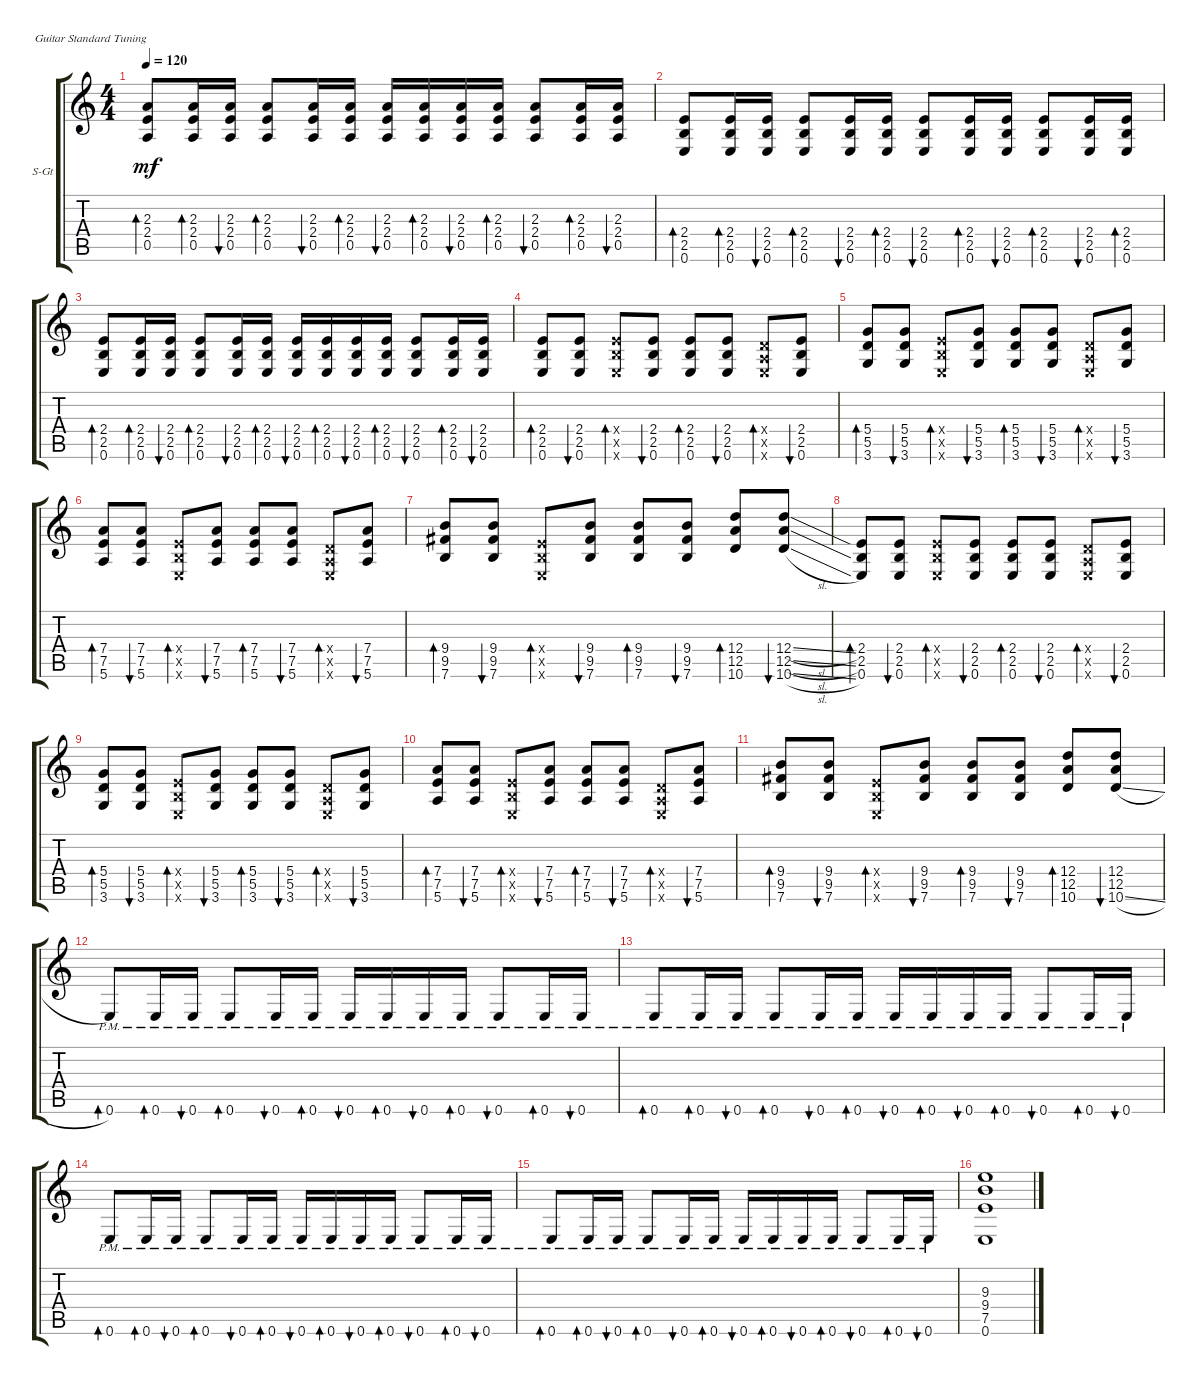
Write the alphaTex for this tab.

\bracketExtendMode groupsimilarinstruments
\firstSystemTrackNameOrientation horizontal
\otherSystemsTrackNameOrientation horizontal
\track ("Steel Guitar" "S-Gt") {instrument acousticguitarsteel}
\staff {score tabs}
\tuning (E4 B3 G3 D3 A2 E2)
\ts (4 4)
\tempo 120
\clef g2
\ks c
(2.3 2.4 0.5).8{bd 30 dy mf} (2.3 2.4 0.5).16{bd 30} (2.3 2.4 0.5).16{bu 30} (2.3 2.4 0.5).8{bd 30} (2.3 2.4 0.5).16{bu 30} (2.3 2.4 0.5).16{bd 30} (2.3 2.4 0.5).16{bu 30} (2.3 2.4 0.5).16{bd 30} (2.3 2.4 0.5).16{bu 30} (2.3 2.4 0.5).16{bd 30} (2.3 2.4 0.5).8{bu 30} (2.3 2.4 0.5).16{bd 30} (2.3 2.4 0.5).16{bu 30} |
(2.4 2.5 0.6).8{bd 30} (2.4 2.5 0.6).16{bd 30} (2.4 2.5 0.6).16{bu 30} (2.4 2.5 0.6).8{bd 30} (2.4 2.5 0.6).16{bu 30} (2.4 2.5 0.6).16{bd 30} (2.4 2.5 0.6).8{bu 30} (2.4 2.5 0.6).16{bd 30} (2.4 2.5 0.6).16{bu 30} (2.4 2.5 0.6).8{bd 30} (2.4 2.5 0.6).16{bu 30} (2.4 2.5 0.6).16{bd 30} |
(2.4 2.5 0.6).8{bd 30} (2.4 2.5 0.6).16{bd 30} (2.4 2.5 0.6).16{bu 30} (2.4 2.5 0.6).8{bd 30} (2.4 2.5 0.6).16{bu 30} (2.4 2.5 0.6).16{bd 30} (2.4 2.5 0.6).16{bu 30} (2.4 2.5 0.6).16{bd 30} (2.4 2.5 0.6).16{bu 30} (2.4 2.5 0.6).16{bd 30} (2.4 2.5 0.6).8{bu 30} (2.4 2.5 0.6).16{bd 30} (2.4 2.5 0.6).16{bu 30} |
(2.4 2.5 0.6).8{bd 30} (2.4 2.5 0.6).8{bu 30} (2.4{x} 2.5{x} 0.6{x}).8{bd 30} (2.4 2.5 0.6).8{bu 30} (2.4 2.5 0.6).8{bd 30} (2.4 2.5 0.6).8{bu 30} (0.4{x} 0.5{x} 0.6{x}).8{bd 30} (2.4 2.5 0.6).8{bu 30} |
(5.4 5.5 3.6).8{bd 30} (5.4 5.5 3.6).8{bu 30} (2.4{x} 2.5{x} 0.6{x}).8{bd 30} (5.4 5.5 3.6).8{bu 30} (5.4 5.5 3.6).8{bd 30} (5.4 5.5 3.6).8{bu 30} (0.4{x} 0.5{x} 0.6{x}).8{bd 30} (5.4 5.5 3.6).8{bu 30} |
(7.4 7.5 5.6).8{bd 30} (7.4 7.5 5.6).8{bu 30} (2.4{x} 2.5{x} 0.6{x}).8{bd 30} (7.4 7.5 5.6).8{bu 30} (7.4 7.5 5.6).8{bd 30} (7.4 7.5 5.6).8{bu 30} (0.4{x} 0.5{x} 0.6{x}).8{bd 30} (7.4 7.5 5.6).8{bu 30} |
(9.4 9.5 7.6).8{bd 30} (9.4 9.5 7.6).8{bu 30} (2.4{x} 2.5{x} 0.6{x}).8{bd 30} (9.4 9.5 7.6).8{bu 30} (9.4 9.5 7.6).8{bd 30} (9.4 9.5 7.6).8{bu 30} (12.4 12.5 10.6).8{bd 30} (12.4{sl} 12.5{sl} 10.6{sl}).8{bu 30} |
(2.4 2.5 0.6).8{bd 30} (2.4 2.5 0.6).8{bu 30} (2.4{x} 2.5{x} 0.6{x}).8{bd 30} (2.4 2.5 0.6).8{bu 30} (2.4 2.5 0.6).8{bd 30} (2.4 2.5 0.6).8{bu 30} (0.4{x} 0.5{x} 0.6{x}).8{bd 30} (2.4 2.5 0.6).8{bu 30} |
(5.4 5.5 3.6).8{bd 30} (5.4 5.5 3.6).8{bu 30} (2.4{x} 2.5{x} 0.6{x}).8{bd 30} (5.4 5.5 3.6).8{bu 30} (5.4 5.5 3.6).8{bd 30} (5.4 5.5 3.6).8{bu 30} (0.4{x} 0.5{x} 0.6{x}).8{bd 30} (5.4 5.5 3.6).8{bu 30} |
(7.4 7.5 5.6).8{bd 30} (7.4 7.5 5.6).8{bu 30} (2.4{x} 2.5{x} 0.6{x}).8{bd 30} (7.4 7.5 5.6).8{bu 30} (7.4 7.5 5.6).8{bd 30} (7.4 7.5 5.6).8{bu 30} (0.4{x} 0.5{x} 0.6{x}).8{bd 30} (7.4 7.5 5.6).8{bu 30} |
(9.4 9.5 7.6).8{bd 30} (9.4 9.5 7.6).8{bu 30} (2.4{x} 2.5{x} 0.6{x}).8{bd 30} (9.4 9.5 7.6).8{bu 30} (9.4 9.5 7.6).8{bd 30} (9.4 9.5 7.6).8{bu 30} (12.4 12.5 10.6).8{bd 30} (12.4 12.5 10.6{sl}).8{bu 30} |
0.6{pm}.8{bd 30} 0.6{pm}.16{bd 30} 0.6{pm}.16{bu 30} 0.6{pm}.8{bd 30} 0.6{pm}.16{bu 30} 0.6{pm}.16{bd 30} 0.6{pm}.16{bu 30} 0.6{pm}.16{bd 30} 0.6{pm}.16{bu 30} 0.6{pm}.16{bd 30} 0.6{pm}.8{bu 30} 0.6{pm}.16{bd 30} 0.6{pm}.16{bu 30} |
0.6{pm}.8{bd 30} 0.6{pm}.16{bd 30} 0.6{pm}.16{bu 30} 0.6{pm}.8{bd 30} 0.6{pm}.16{bu 30} 0.6{pm}.16{bd 30} 0.6{pm}.16{bu 30} 0.6{pm}.16{bd 30} 0.6{pm}.16{bu 30} 0.6{pm}.16{bd 30} 0.6{pm}.8{bu 30} 0.6{pm}.16{bd 30} 0.6{pm}.16{bu 30} |
0.6{pm}.8{bd 30} 0.6{pm}.16{bd 30} 0.6{pm}.16{bu 30} 0.6{pm}.8{bd 30} 0.6{pm}.16{bu 30} 0.6{pm}.16{bd 30} 0.6{pm}.16{bu 30} 0.6{pm}.16{bd 30} 0.6{pm}.16{bu 30} 0.6{pm}.16{bd 30} 0.6{pm}.8{bu 30} 0.6{pm}.16{bd 30} 0.6{pm}.16{bu 30} |
0.6{pm}.8{bd 30} 0.6{pm}.16{bd 30} 0.6{pm}.16{bu 30} 0.6{pm}.8{bd 30} 0.6{pm}.16{bu 30} 0.6{pm}.16{bd 30} 0.6{pm}.16{bu 30} 0.6{pm}.16{bd 30} 0.6{pm}.16{bu 30} 0.6{pm}.16{bd 30} 0.6{pm}.8{bu 30} 0.6{pm}.16{bd 30} 0.6{pm}.16{bu 30} |
(9.3 9.4 7.5 0.6).1
